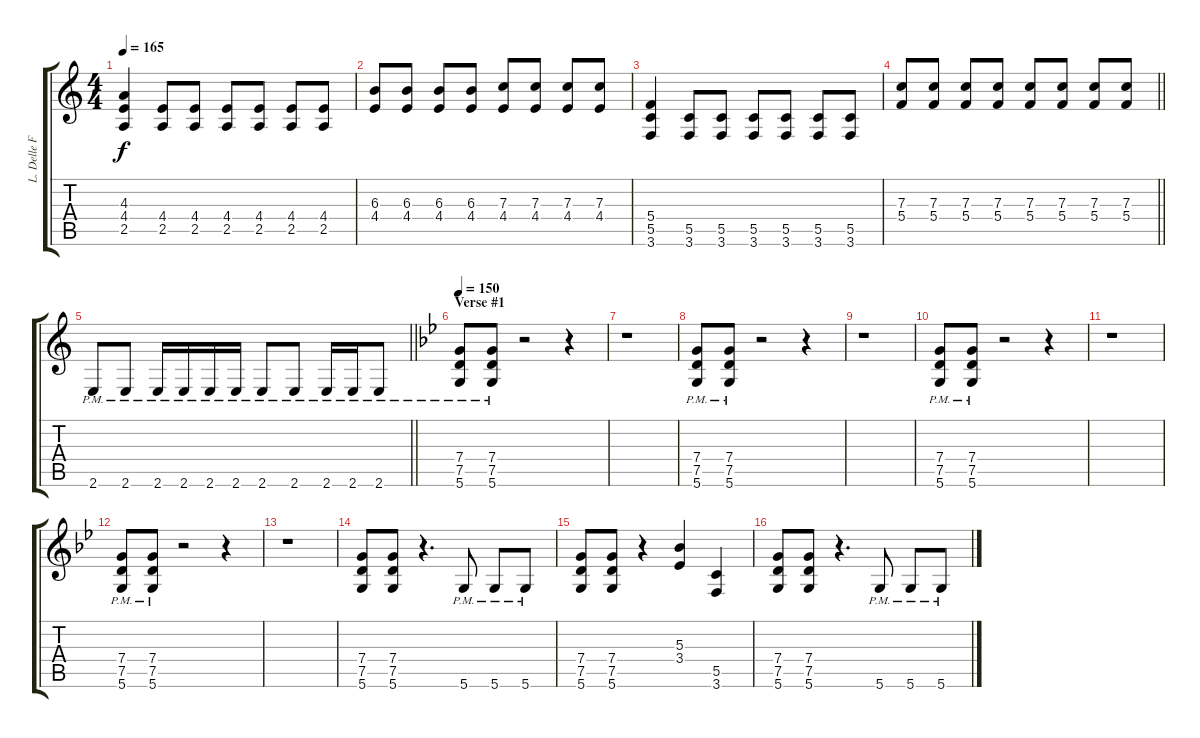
\track ("L. Delle Fave (Dist. Guitar R)" "L. Delle F") {instrument overdrivenguitar}
\staff {score tabs}
\tuning (D4 A3 F3 C3 G2 D2) {hide}
\ts (4 4)
\tempo 165
\clef g2
\ks aminor
(4.3 4.4 2.5).4{dy f} (4.4 2.5).8 (4.4 2.5).8 (4.4 2.5).8 (4.4 2.5).8 (4.4 2.5).8 (4.4 2.5).8 |
(6.3 4.4).8 (6.3 4.4).8 (6.3 4.4).8 (6.3 4.4).8 (7.3 4.4).8 (7.3 4.4).8 (7.3 4.4).8 (7.3 4.4).8 |
(5.4 5.5 3.6).4 (5.5 3.6).8 (5.5 3.6).8 (5.5 3.6).8 (5.5 3.6).8 (5.5 3.6).8 (5.5 3.6).8 |
\barLineRight lightlight
(7.3 5.4).8 (7.3 5.4).8 (7.3 5.4).8 (7.3 5.4).8 (7.3 5.4).8 (7.3 5.4).8 (7.3 5.4).8 (7.3 5.4).8 |
\barLineRight lightlight
2.6{pm}.8 2.6{pm}.8 2.6{pm}.16 2.6{pm}.16 2.6{pm}.16 2.6{pm}.16 2.6{pm}.8 2.6{pm}.8 2.6{pm}.16 2.6{pm}.16 2.6{pm}.8 |
\section ("" "Verse #1")
\tempo 150
\ks gminor
(7.4{pm} 7.5{pm} 5.6{pm}).8 (7.4{pm} 7.5{pm} 5.6{pm}).8 r.2 r.4 |
r.1 |
(7.4{pm} 7.5{pm} 5.6{pm}).8 (7.4{pm} 7.5{pm} 5.6{pm}).8 r.2 r.4 |
r.1 |
(7.4{pm} 7.5{pm} 5.6{pm}).8 (7.4{pm} 7.5{pm} 5.6{pm}).8 r.2 r.4 |
r.1 |
(7.4{pm} 7.5{pm} 5.6{pm}).8 (7.4{pm} 7.5{pm} 5.6{pm}).8 r.2 r.4 |
r.1 |
(7.4 7.5 5.6).8 (7.4 7.5 5.6).8 r.4{d} 5.6{pm}.8 5.6{pm}.8 5.6{pm}.8 |
(7.4 7.5 5.6).8 (7.4 7.5 5.6).8 r.4 (5.3 3.4).4 (5.5 3.6).4 |
(7.4 7.5 5.6).8 (7.4 7.5 5.6).8 r.4{d} 5.6{pm}.8 5.6{pm}.8 5.6{pm}.8
